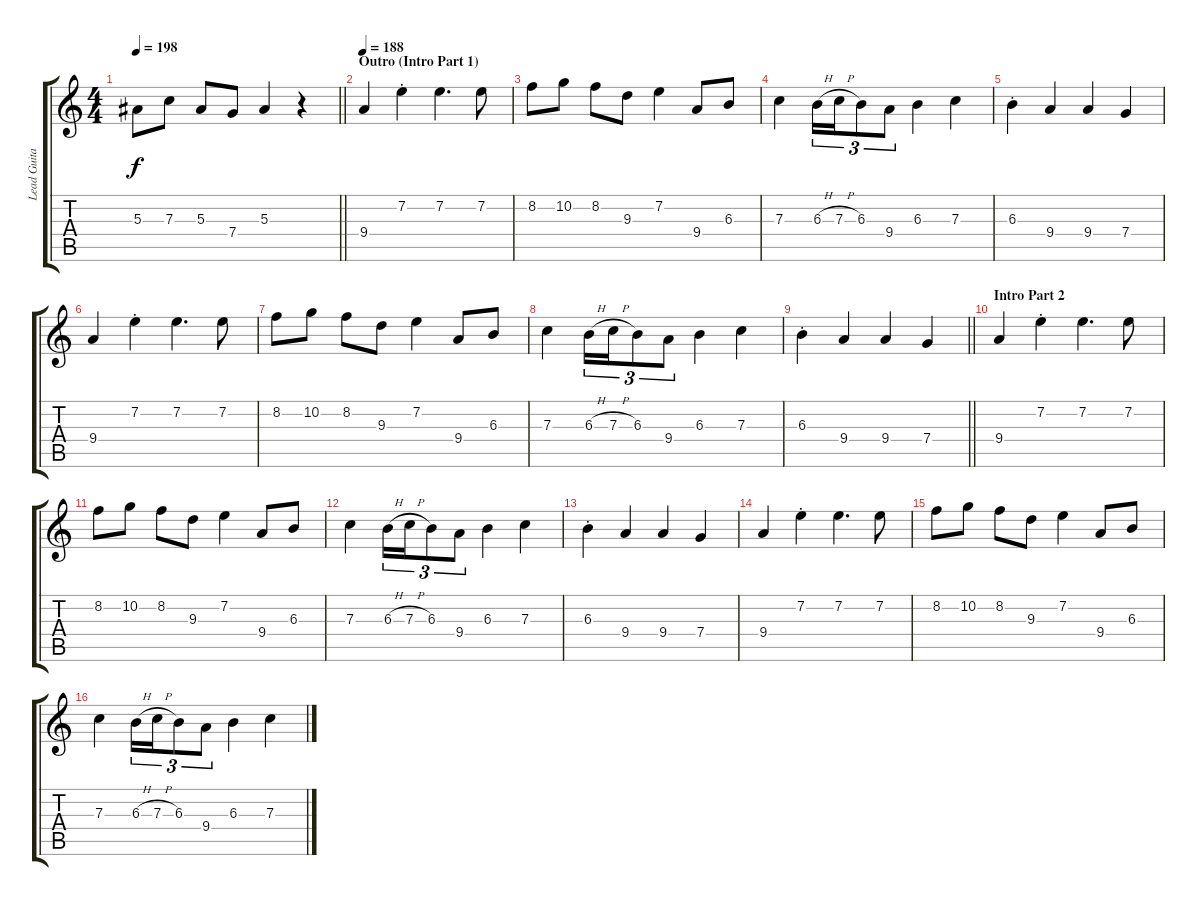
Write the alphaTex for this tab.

\track ("Lead Guitar" "Lead Guita") {instrument distortionguitar}
\staff {score tabs}
\tuning (D4 A3 F3 C3 G2 D2) {hide}
\ts (4 4)
\tempo 198
\clef g2
\barLineRight lightlight
\ks c
5.3.8{dy f} 7.3.8 5.3.8 7.4.8 5.3.4 r.4 |
\section ("" "Outro (Intro Part 1)")
\tempo 188
9.4.4 7.2{st}.4 7.2.4{d} 7.2.8 |
8.2.8 10.2.8 8.2.8 9.3.8 7.2.4 9.4.8 6.3.8 |
7.3.4 6.3{h}.16{tu (3 2)} 7.3{h}.16{tu (3 2)} 6.3.8{tu (3 2)} 9.4.8{tu (3 2)} 6.3.4 7.3.4 |
6.3{st}.4 9.4.4 9.4.4 7.4.4 |
9.4.4 7.2{st}.4 7.2.4{d} 7.2.8 |
8.2.8 10.2.8 8.2.8 9.3.8 7.2.4 9.4.8 6.3.8 |
7.3.4 6.3{h}.16{tu (3 2)} 7.3{h}.16{tu (3 2)} 6.3.8{tu (3 2)} 9.4.8{tu (3 2)} 6.3.4 7.3.4 |
\barLineRight lightlight
6.3{st}.4 9.4.4 9.4.4 7.4.4 |
\section ("" "Intro Part 2")
9.4.4 7.2{st}.4 7.2.4{d} 7.2.8 |
8.2.8 10.2.8 8.2.8 9.3.8 7.2.4 9.4.8 6.3.8 |
7.3.4 6.3{h}.16{tu (3 2)} 7.3{h}.16{tu (3 2)} 6.3.8{tu (3 2)} 9.4.8{tu (3 2)} 6.3.4 7.3.4 |
6.3{st}.4 9.4.4 9.4.4 7.4.4 |
9.4.4 7.2{st}.4 7.2.4{d} 7.2.8 |
8.2.8 10.2.8 8.2.8 9.3.8 7.2.4 9.4.8 6.3.8 |
7.3.4 6.3{h}.16{tu (3 2)} 7.3{h}.16{tu (3 2)} 6.3.8{tu (3 2)} 9.4.8{tu (3 2)} 6.3.4 7.3.4
